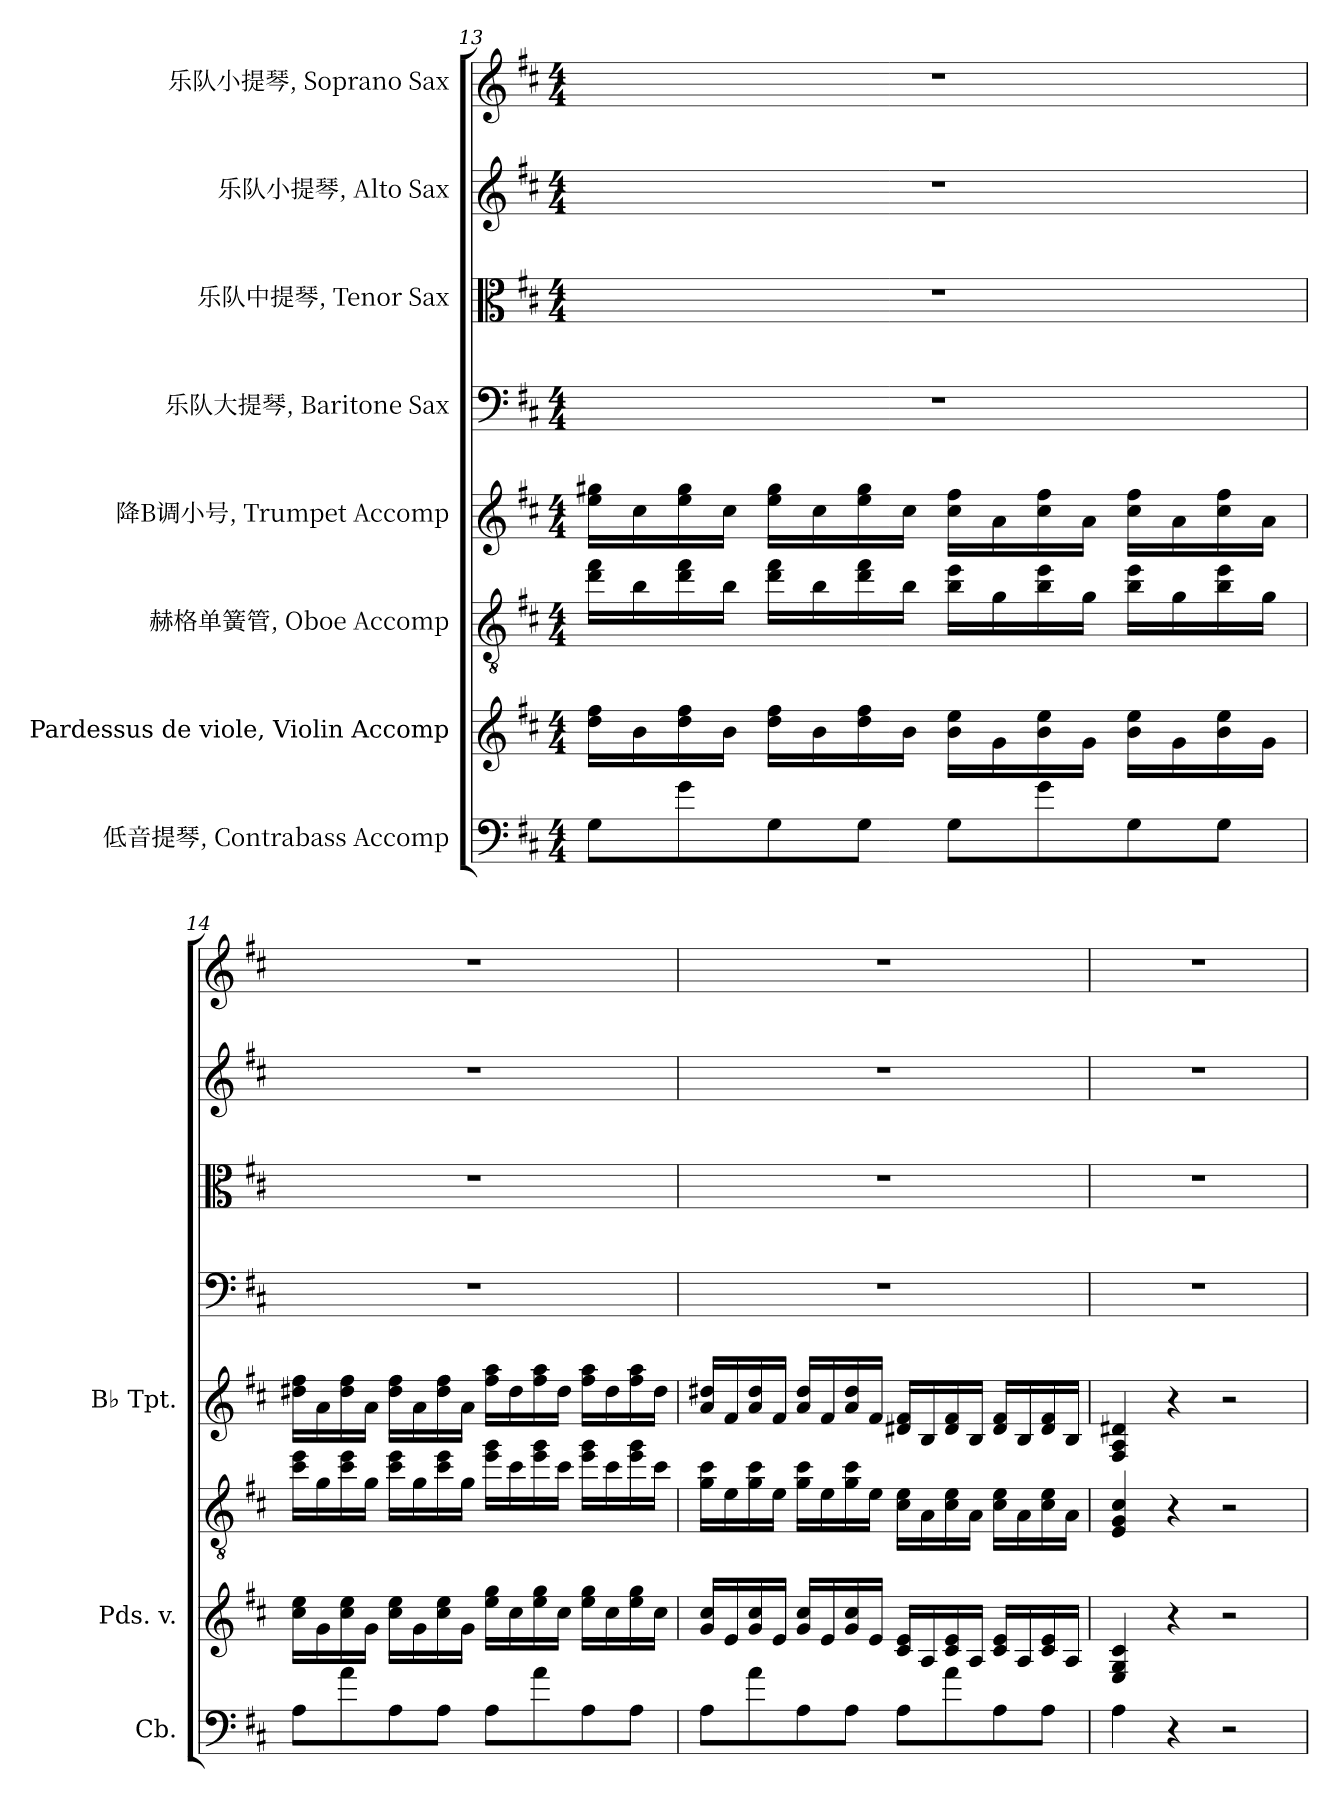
**kern	**kern	**kern	**kern	**kern	**kern	**kern	**kern
*part8	*part7	*part6	*part5	*part4	*part3	*part2	*part1
*staff8	*staff7	*staff6	*staff5	*staff4	*staff3	*staff2	*staff1
*I"低音提琴, Contrabass Accomp	*I"Pardessus de viole, Violin Accomp	*I"赫格单簧管, Oboe Accomp	*I"降B调小号, Trumpet Accomp	*I"乐队大提琴, Baritone Sax	*I"乐队中提琴, Tenor Sax	*I"乐队小提琴, Alto Sax	*I"乐队小提琴, Soprano Sax
*I'Cb.	*I'Pds. v.	*	*I'B♭ Tpt.	*	*	*	*
*clefF4	*clefG2	*clefGv2	*clefG2	*clefF4	*clefC3	*clefG2	*clefG2
*ITrd7c12	*	*	*ITrd1c2	*	*	*	*
*k[f#c#]	*k[f#c#]	*k[f#c#]	*k[]	*k[f#c#]	*k[f#c#]	*k[f#c#]	*k[f#c#]
*M4/4	*M4/4	*M4/4	*M4/4	*M4/4	*M4/4	*M4/4	*M4/4
=13	=13	=13	=13	=13	=13	=13	=13
8GG\L	16dd\ 16ff#\LL	16dd\ 16ff#\LL	16dd\ 16ff#X\LL	1r	1r	1r	1r
.	16b\	16b\	16b\	.	.	.	.
8G\	16dd\ 16ff#\	16dd\ 16ff#\	16dd\ 16ff#\	.	.	.	.
.	16b\JJ	16b\JJ	16b\JJ	.	.	.	.
8GG\	16dd\ 16ff#\LL	16dd\ 16ff#\LL	16dd\ 16ff#\LL	.	.	.	.
.	16b\	16b\	16b\	.	.	.	.
8GG\J	16dd\ 16ff#\	16dd\ 16ff#\	16dd\ 16ff#\	.	.	.	.
.	16b\JJ	16b\JJ	16b\JJ	.	.	.	.
8GG\L	16b\ 16ee\LL	16b\ 16ee\LL	16b\ 16ee\LL	.	.	.	.
.	16g\	16g\	16g\	.	.	.	.
8G\	16b\ 16ee\	16b\ 16ee\	16b\ 16ee\	.	.	.	.
.	16g\JJ	16g\JJ	16g\JJ	.	.	.	.
8GG\	16b\ 16ee\LL	16b\ 16ee\LL	16b\ 16ee\LL	.	.	.	.
.	16g\	16g\	16g\	.	.	.	.
8GG\J	16b\ 16ee\	16b\ 16ee\	16b\ 16ee\	.	.	.	.
.	16g\JJ	16g\JJ	16g\JJ	.	.	.	.
!!LO:PB:g=z
=14	=14	=14	=14	=14	=14	=14	=14
8AA\L	16cc#\ 16ee\LL	16cc#\ 16ee\LL	16cc#X\ 16ee\LL	1r	1r	1r	1r
.	16g\	16g\	16g\	.	.	.	.
8A\	16cc#\ 16ee\	16cc#\ 16ee\	16cc#\ 16ee\	.	.	.	.
.	16g\JJ	16g\JJ	16g\JJ	.	.	.	.
8AA\	16cc#\ 16ee\LL	16cc#\ 16ee\LL	16cc#\ 16ee\LL	.	.	.	.
.	16g\	16g\	16g\	.	.	.	.
8AA\J	16cc#\ 16ee\	16cc#\ 16ee\	16cc#\ 16ee\	.	.	.	.
.	16g\JJ	16g\JJ	16g\JJ	.	.	.	.
8AA\L	16ee\ 16gg\LL	16ee\ 16gg\LL	16ee\ 16gg\LL	.	.	.	.
.	16cc#\	16cc#\	16cc#\	.	.	.	.
8A\	16ee\ 16gg\	16ee\ 16gg\	16ee\ 16gg\	.	.	.	.
.	16cc#\JJ	16cc#\JJ	16cc#\JJ	.	.	.	.
8AA\	16ee\ 16gg\LL	16ee\ 16gg\LL	16ee\ 16gg\LL	.	.	.	.
.	16cc#\	16cc#\	16cc#\	.	.	.	.
8AA\J	16ee\ 16gg\	16ee\ 16gg\	16ee\ 16gg\	.	.	.	.
.	16cc#\JJ	16cc#\JJ	16cc#\JJ	.	.	.	.
=15	=15	=15	=15	=15	=15	=15	=15
8AA\L	16g/ 16cc#/LL	16g\ 16cc#\LL	16g/ 16cc#X/LL	1r	1r	1r	1r
.	16e/	16e\	16e/	.	.	.	.
8A\	16g/ 16cc#/	16g\ 16cc#\	16g/ 16cc#/	.	.	.	.
.	16e/JJ	16e\JJ	16e/JJ	.	.	.	.
8AA\	16g/ 16cc#/LL	16g\ 16cc#\LL	16g/ 16cc#/LL	.	.	.	.
.	16e/	16e\	16e/	.	.	.	.
8AA\J	16g/ 16cc#/	16g\ 16cc#\	16g/ 16cc#/	.	.	.	.
.	16e/JJ	16e\JJ	16e/JJ	.	.	.	.
8AA\L	16c#/ 16e/LL	16c#\ 16e\LL	16c#X/ 16e/LL	.	.	.	.
.	16A/	16A\	16A/	.	.	.	.
8A\	16c#/ 16e/	16c#\ 16e\	16c#/ 16e/	.	.	.	.
.	16A/JJ	16A\JJ	16A/JJ	.	.	.	.
8AA\	16c#/ 16e/LL	16c#\ 16e\LL	16c#/ 16e/LL	.	.	.	.
.	16A/	16A\	16A/	.	.	.	.
8AA\J	16c#/ 16e/	16c#\ 16e\	16c#/ 16e/	.	.	.	.
.	16A/JJ	16A\JJ	16A/JJ	.	.	.	.
!!LO:PB:g=z
=16	=16	=16	=16	=16	=16	=16	=16
4AA\	4E/ 4G/ 4c#/	4E/ 4G/ 4c#/	4E/ 4G/ 4c#X/	1r	1r	1r	1r
4r	4r	4r	4r	.	.	.	.
2r	2r	2r	2r	.	.	.	.
=	=	=	=	=	=	=	=
*-	*-	*-	*-	*-	*-	*-	*-
